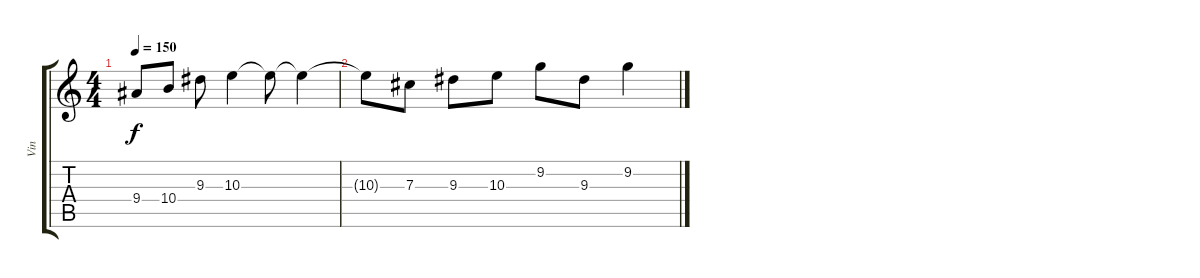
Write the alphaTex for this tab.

\track ("Vin" "Vin") {instrument distortionguitar}
\staff {score tabs}
\tuning (Eb4 Bb3 Gb3 Db3 Ab2 Eb2) {hide}
\ts (4 4)
\tempo 150
\clef g2
\ks c
9.4.8{dy f} 10.4.8 9.3.8 10.3.4 10.3{t}.8 10.3{t}.4 |
10.3{t}.8 7.3.8 9.3.8 10.3.8 9.2.8 9.3.8 9.2.4
